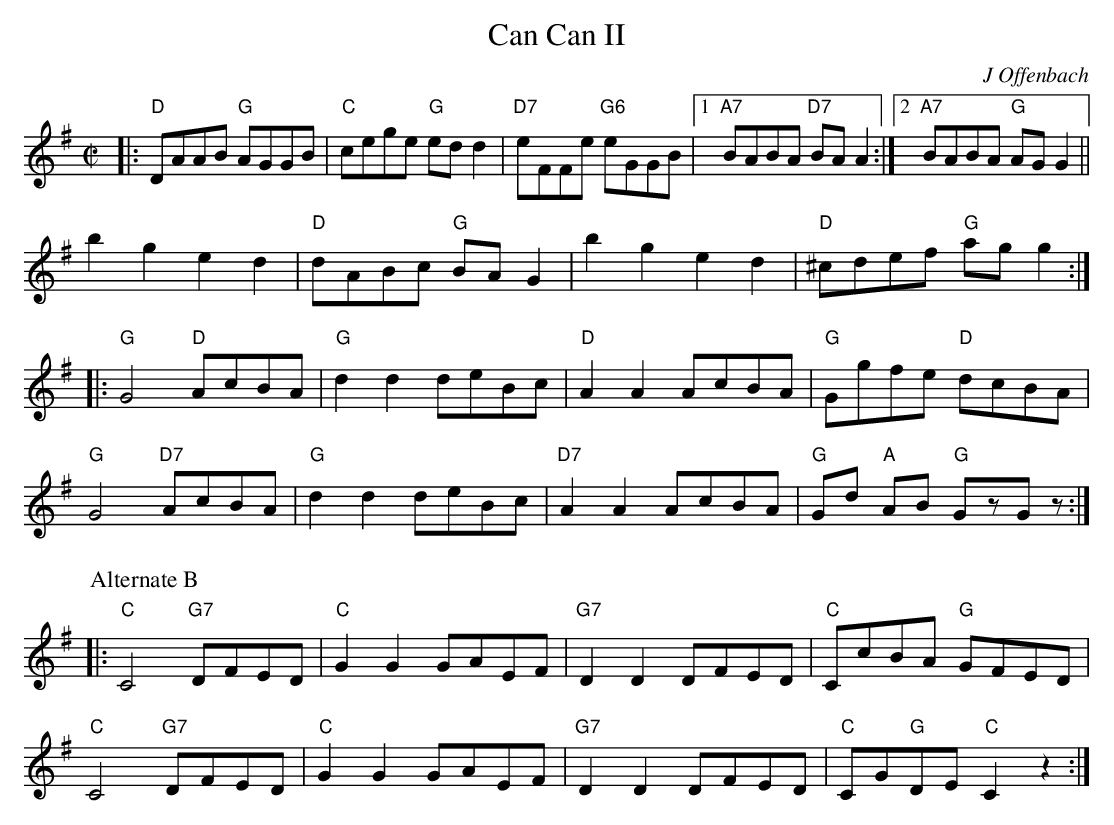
X:1
T:Can Can II
C:J Offenbach
M:C|
L:1/8
K:G
|:"D" DAAB "G" AGGB | "C" cege "G" edd2 |"D7" eFFe "G6" eGGB|1"A7" BABA "D7"BAA2:|2"A7" BABA "G"AGG2||
b2g2e2d2 |"D" dABc "G" BAG2 | b2g2e2d2 |"D" ^cdef "G" agg2:|
|:"G" G4 "D" AcBA | "G"d2 d2 deBc | "D" A2 A2 AcBA |"G" Ggfe "D" dcBA|
"G" G4 "D7" AcBA | "G"d2 d2 deBc | "D7" A2 A2 AcBA|"G" Gd "A" AB "G" GzGz:|
P: Alternate B
|:"C" C4 "G7" DFED | "C"G2 G2 GAEF | "G7" D2 D2 DFED |"C" CcBA "G" GFED|
"C" C4 "G7" DFED | "C"G2 G2 GAEF | "G7" D2 D2 DFED |"C" CG"G"DE "C" C2 z2:|
